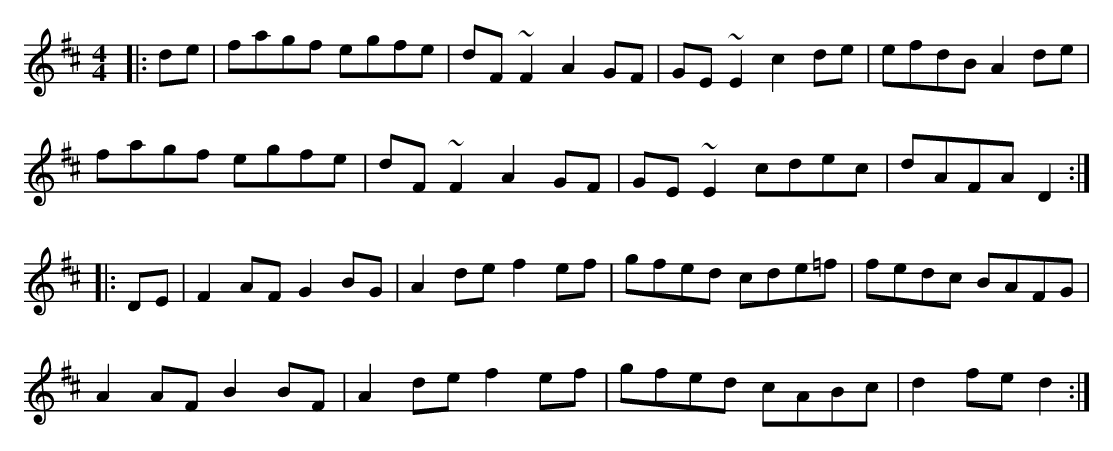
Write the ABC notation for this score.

X:1
M:4/4
K:D
|:de|fagf egfe|dF~F2 A2GF|GE~E2 c2de|efdB A2de|
fagf egfe|dF~F2 A2GF|GE~E2 cdec|dAFA D2:|
|:DE|F2AF G2BG|A2de f2ef|gfed cde=f|fedc BAFG|
A2AF B2BF|A2de f2ef|gfed cABc|d2fe d2:|
